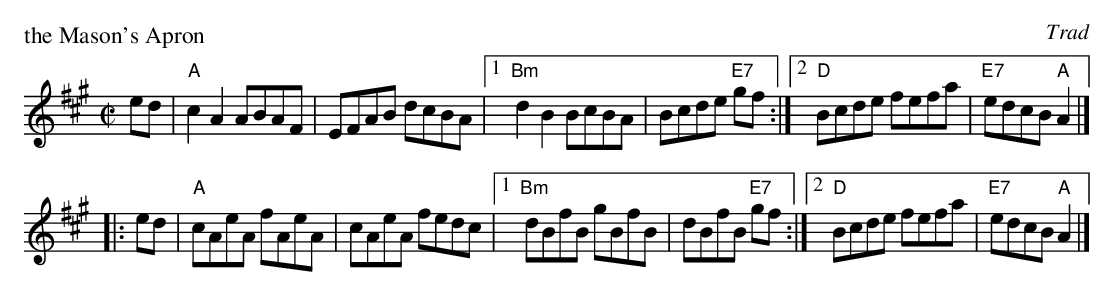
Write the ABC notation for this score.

X:1
P: the Mason's Apron
O: Trad
M: C|
L: 1/8
K: A
   ed \
| "A"c2A2 ABAF | EFAB dcBA |1 "Bm"d2B2 BcBA | Bcde "E7"gf \
                          :|2 "D"Bcde fefa | "E7"edcB "A"A2 |]
|: ed \
| "A"cAeA fAeA | cAeA fedc |1 "Bm"dBfB gBfB | dBfB "E7"gf \
                          :|2 "D"Bcde fefa | "E7"edcB "A"A2 |]
